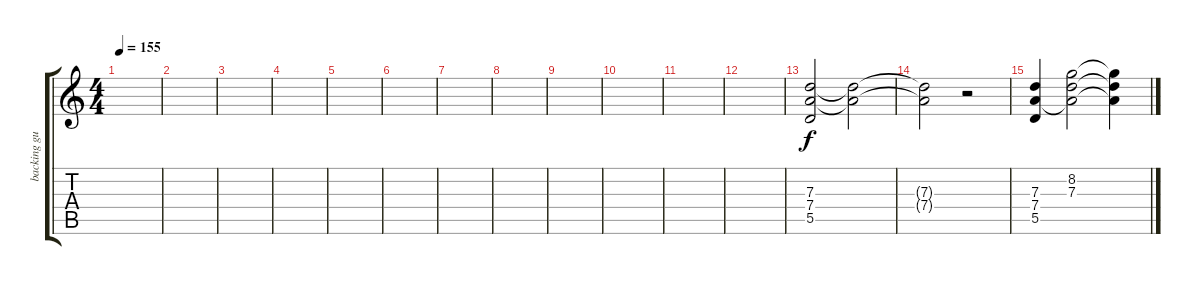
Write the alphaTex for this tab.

\track ("backing guitar" "backing gu") {instrument distortionguitar}
\staff {score tabs}
\tuning (E4 B3 G3 D3 A2 E2) {hide}
\ts (4 4)
\tempo 155
\clef g2
\ks c
|
|
|
|
|
|
|
|
|
|
|
|
(7.3 7.4 5.5).2 (7.3{t} 7.4{t}).2 |
(7.3{t} 7.4{t}).2 r.2 |
(7.3 7.4 5.5).4 (8.2 7.3 7.4{t}).2 (8.2{t} 7.3{t} 7.4{t}).4
